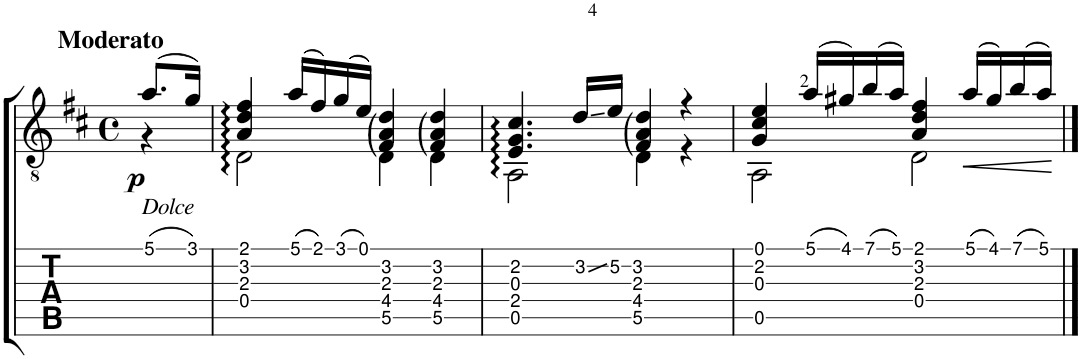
**kern	**kern	**dynam
*part1	*part1	*part1
*staff2	*staff1	*staff1/2
*I"Gtr	*	*
*stria6	*	*
*	*clefGv2	*
*k[f#c#]	*k[f#c#]	*
*M4/4	*M4/4	*
*met(c)	*met(c)	*
=1	=1	=1
*^	*^	*
!	!	!LO:TX:b:i:t=Dolce	!	!
!	!	!LO:TX:a:B:t=Moderato	!	!
!	!	!	!	!LO:DY:b
8.aL	4ryy	(8.a/L	4r	p
16gJk	.	16g/Jk)	.	.
=2	=2	=2	=2	=2
4A 4d 4f#	2D	4A/ 4d/ 4f#/	2D::\	.
16aLL	.	(16a/LL	.	.
16f#J	.	16f#/)	.	.
16gL	.	(16g/	.	.
16eJJ	.	16e/JJ)	.	.
4F# 4A 4d	4D	4F#/ 4A/ 4d/	4D\	.
4F# 4A 4d	4D	4F#/ 4A/ 4d/	4D\	.
=3	=3	=3	=3	=3
4.E 4.G 4.c#	2AA	4.E/:: 4.G/:: 4.c#/::	2AA\	.
16dLL	.	16d/LL	.	.
16eJJ	.	16e/JJ	.	.
4F# 4A 4d	4D	4F#/ 4A/ 4d/	4D\	.
4ryy	4ryy	4r	4r	.
=4	=4	=4	=4	=4
4G 4c# 4e	2AA	4G/ 4c#/ 4e/	2AA\	.
16aLL	.	(16a/LL	.	.
16g#J	.	16g#X/)	.	.
16bL	.	(16b/	.	.
16aJJ	.	16a/JJ)	.	.
4A 4d 4f#	2D	4A/ 4d/ 4f#/	2D\	.
!	!	!	!	!LO:HP:b
16aLL	.	(16a/LL	.	<
16g#J	.	16g#/)	.	.
16bL	.	(16b/	.	.
16aJJ	.	16a/JJ)	.	.
*v	*v	*	*	*
*	*v	*v	*
.	.	[
==	==	==
*-	*-	*-
